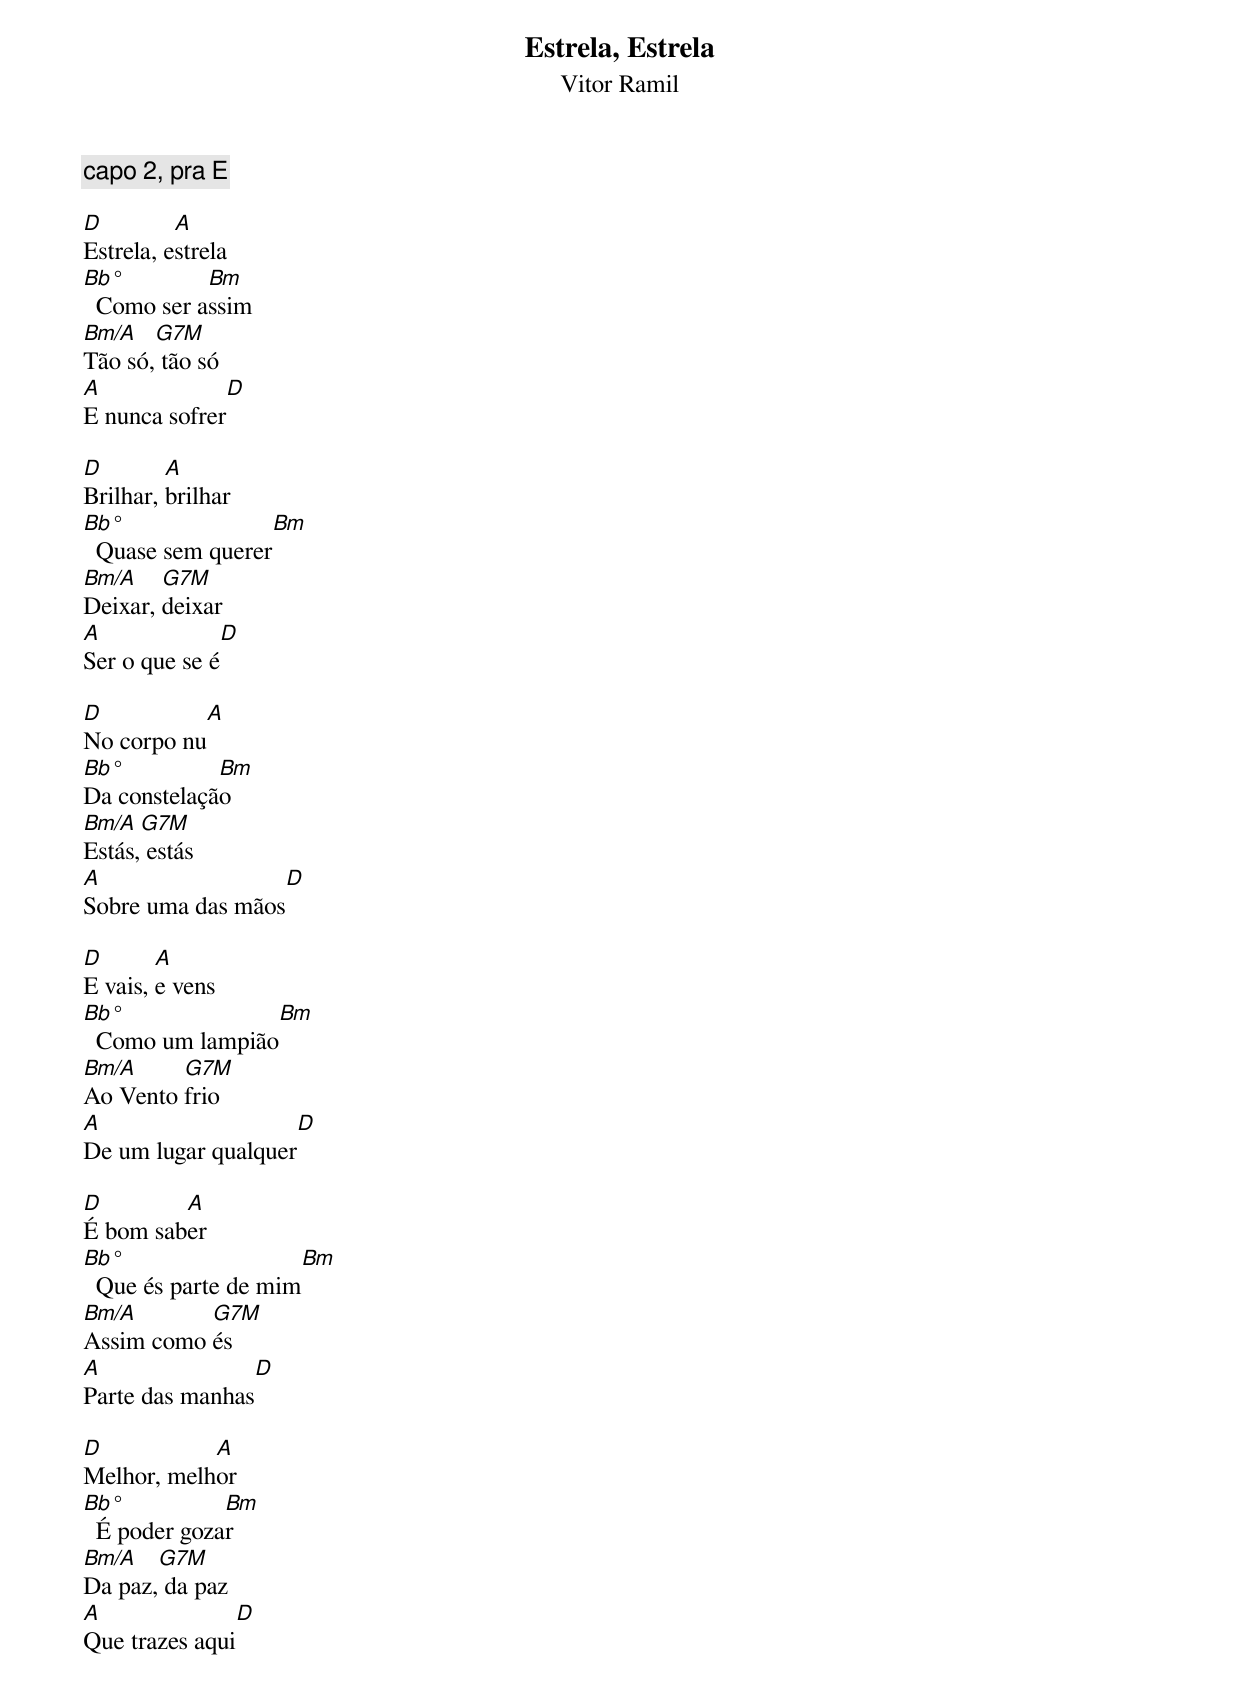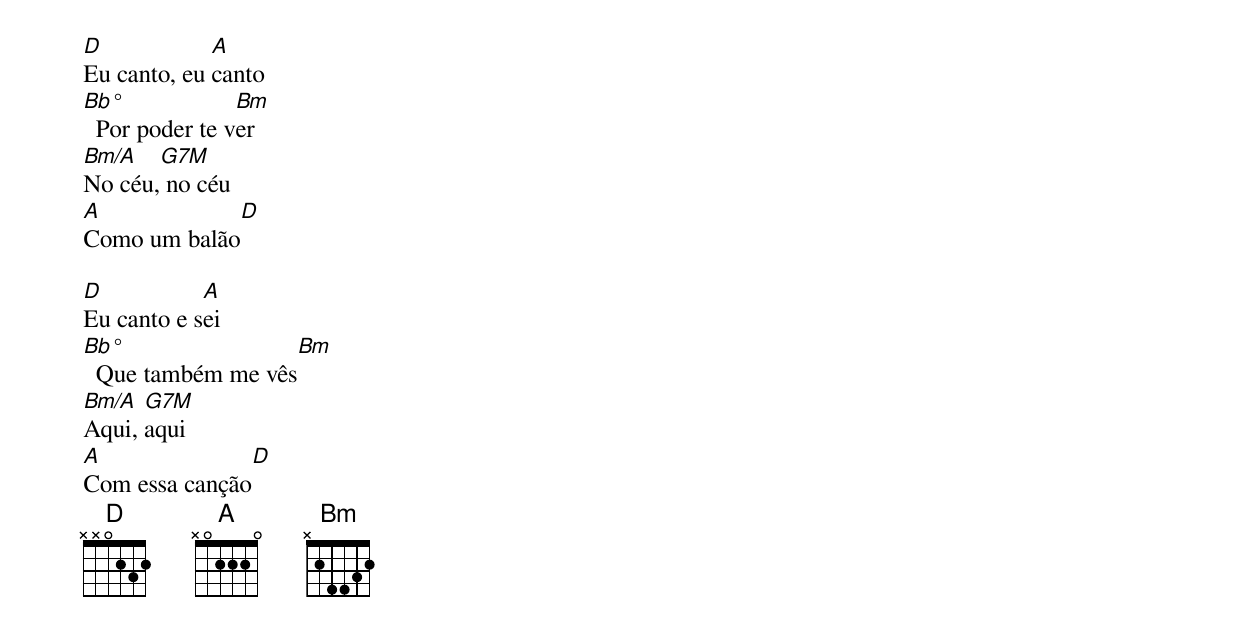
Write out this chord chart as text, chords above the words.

Estrela, Estrela
Vitor Ramil

capo 2, pra E

D         A
Estrela, estrela
Bb°         Bm
  Como ser assim
Bm/A   G7M
Tão só, tão só
A              D
E nunca sofrer

D        A
Brilhar, brilhar
Bb°                 Bm
  Quase sem querer
Bm/A    G7M
Deixar, deixar
A                D
Ser o que se é

D           A
No corpo nu
Bb°          Bm
Da constelação
Bm/A  G7M
Estás, estás
A                      D
Sobre uma das mãos

D       A
E vais, e vens
Bb°                Bm
  Como um lampião
Bm/A     G7M
Ao Vento frio
A                       D
De um lugar qualquer

D        A
É bom saber
Bb°                    Bm
  Que és parte de mim
Bm/A       G7M
Assim como és
A                   D
Parte das manhas

D           A
Melhor, melhor
Bb°           Bm
  É poder gozar
Bm/A   G7M
Da paz, da paz
A                D
Que trazes aqui

D            A
Eu canto, eu canto
Bb°             Bm
  Por poder te ver
Bm/A   G7M
No céu, no céu
A                D
Como um balão

D           A
Eu canto e sei
Bb°                  Bm
  Que também me vês
Bm/A  G7M
Aqui, aqui
A                   D
Com essa canção
